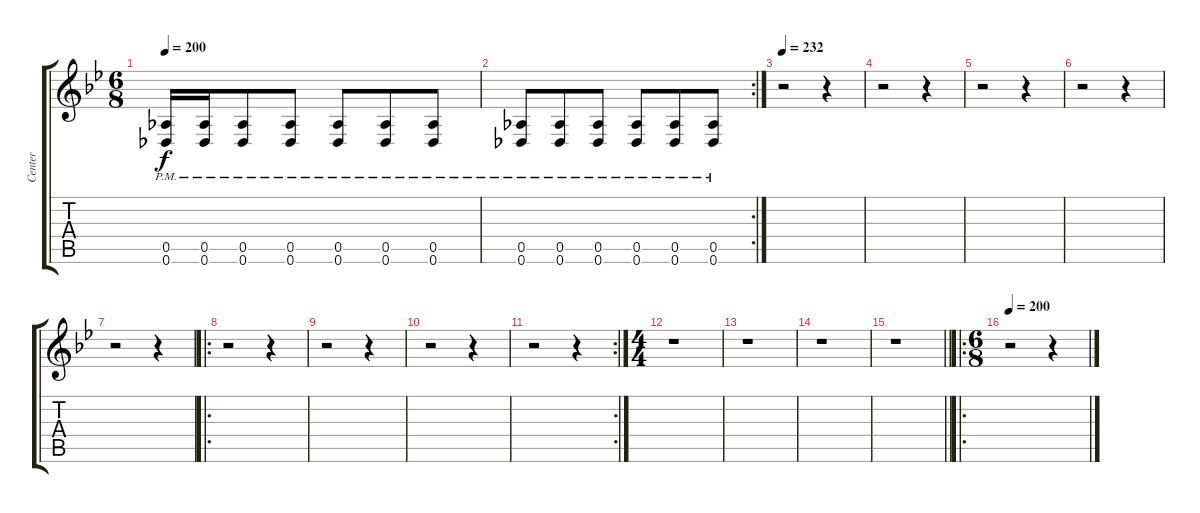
\track ("Center" "Center") {instrument overdrivenguitar}
\staff {score tabs}
\tuning (Eb4 Bb3 Gb3 Db3 Ab2 Db2) {hide}
\ts (6 8)
\tempo 200
\clef g2
\ks bb
(0.5{pm} 0.6{pm}).16{dy f} (0.5{pm} 0.6{pm}).16 (0.5{pm} 0.6{pm}).8 (0.5{pm} 0.6{pm}).8 (0.5{pm} 0.6{pm}).8 (0.5{pm} 0.6{pm}).8 (0.5{pm} 0.6{pm}).8 |
\rc 2
(0.5{pm} 0.6{pm}).8 (0.5{pm} 0.6{pm}).8 (0.5{pm} 0.6{pm}).8 (0.5{pm} 0.6{pm}).8 (0.5{pm} 0.6{pm}).8 (0.5{pm} 0.6{pm}).8 |
\tempo 232
r.2 r.4 |
r.2 r.4 |
r.2 r.4 |
r.2 r.4 |
r.2 r.4 |
\ro
r.2 r.4 |
r.2 r.4 |
r.2 r.4 |
\rc 2
r.2 r.4 |
\ts (4 4)
r.1 |
r.1 |
r.1 |
\barLineRight lightlight
r.1 |
\ro
\ts (6 8)
\tempo 200
r.2 r.4
